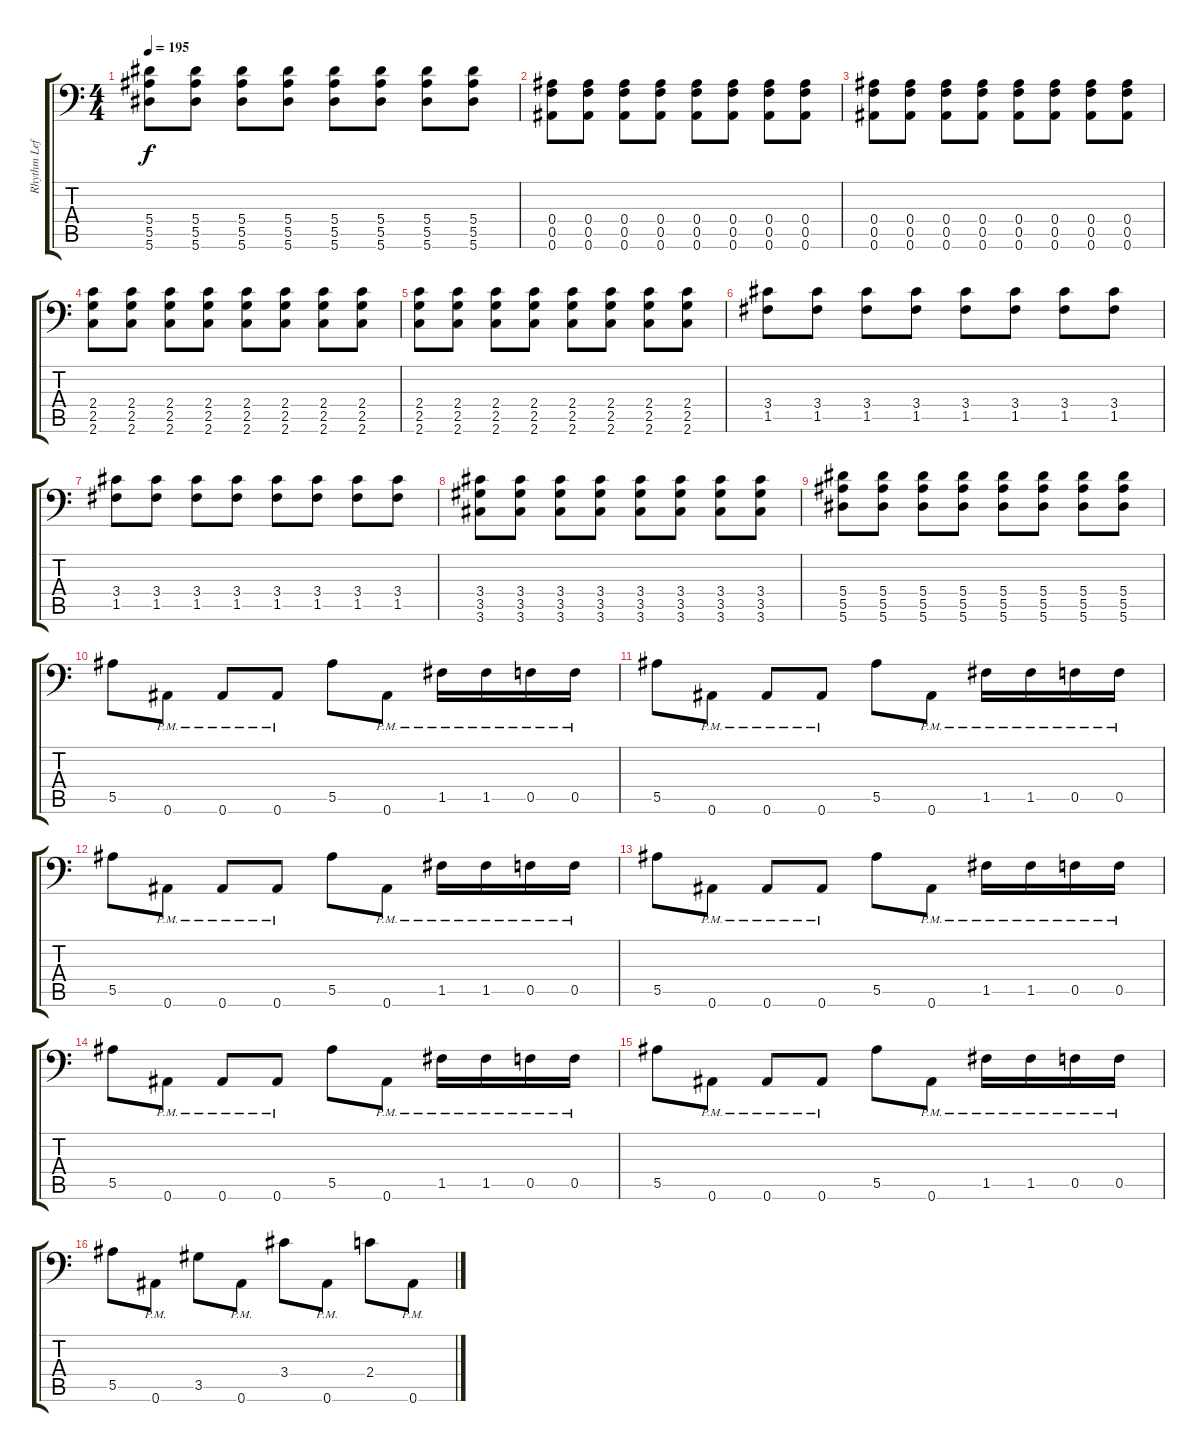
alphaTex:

\track ("Rhythm Left" "Rhythm Lef") {instrument distortionguitar}
\staff {score tabs}
\tuning (C4 G3 Eb3 Bb2 F2 Bb1) {hide}
\ts (4 4)
\tempo 195
\clef f4
\ks c
(5.4 5.5 5.6).8{dy f} (5.4 5.5 5.6).8 (5.4 5.5 5.6).8 (5.4 5.5 5.6).8 (5.4 5.5 5.6).8 (5.4 5.5 5.6).8 (5.4 5.5 5.6).8 (5.4 5.5 5.6).8 |
(0.4 0.5 0.6).8 (0.4 0.5 0.6).8 (0.4 0.5 0.6).8 (0.4 0.5 0.6).8 (0.4 0.5 0.6).8 (0.4 0.5 0.6).8 (0.4 0.5 0.6).8 (0.4 0.5 0.6).8 |
(0.4 0.5 0.6).8 (0.4 0.5 0.6).8 (0.4 0.5 0.6).8 (0.4 0.5 0.6).8 (0.4 0.5 0.6).8 (0.4 0.5 0.6).8 (0.4 0.5 0.6).8 (0.4 0.5 0.6).8 |
(2.4 2.5 2.6).8 (2.4 2.5 2.6).8 (2.4 2.5 2.6).8 (2.4 2.5 2.6).8 (2.4 2.5 2.6).8 (2.4 2.5 2.6).8 (2.4 2.5 2.6).8 (2.4 2.5 2.6).8 |
(2.4 2.5 2.6).8 (2.4 2.5 2.6).8 (2.4 2.5 2.6).8 (2.4 2.5 2.6).8 (2.4 2.5 2.6).8 (2.4 2.5 2.6).8 (2.4 2.5 2.6).8 (2.4 2.5 2.6).8 |
(3.4 1.5).8 (3.4 1.5).8 (3.4 1.5).8 (3.4 1.5).8 (3.4 1.5).8 (3.4 1.5).8 (3.4 1.5).8 (3.4 1.5).8 |
(3.4 1.5).8 (3.4 1.5).8 (3.4 1.5).8 (3.4 1.5).8 (3.4 1.5).8 (3.4 1.5).8 (3.4 1.5).8 (3.4 1.5).8 |
(3.4 3.5 3.6).8 (3.4 3.5 3.6).8 (3.4 3.5 3.6).8 (3.4 3.5 3.6).8 (3.4 3.5 3.6).8 (3.4 3.5 3.6).8 (3.4 3.5 3.6).8 (3.4 3.5 3.6).8 |
(5.4 5.5 5.6).8 (5.4 5.5 5.6).8 (5.4 5.5 5.6).8 (5.4 5.5 5.6).8 (5.4 5.5 5.6).8 (5.4 5.5 5.6).8 (5.4 5.5 5.6).8 (5.4 5.5 5.6).8 |
5.5.8 0.6{pm}.8 0.6{pm}.8 0.6{pm}.8 5.5.8 0.6{pm}.8 1.5{pm}.16 1.5{pm}.16 0.5{pm}.16 0.5{pm}.16 |
5.5.8 0.6{pm}.8 0.6{pm}.8 0.6{pm}.8 5.5.8 0.6{pm}.8 1.5{pm}.16 1.5{pm}.16 0.5{pm}.16 0.5{pm}.16 |
5.5.8 0.6{pm}.8 0.6{pm}.8 0.6{pm}.8 5.5.8 0.6{pm}.8 1.5{pm}.16 1.5{pm}.16 0.5{pm}.16 0.5{pm}.16 |
5.5.8 0.6{pm}.8 0.6{pm}.8 0.6{pm}.8 5.5.8 0.6{pm}.8 1.5{pm}.16 1.5{pm}.16 0.5{pm}.16 0.5{pm}.16 |
5.5.8 0.6{pm}.8 0.6{pm}.8 0.6{pm}.8 5.5.8 0.6{pm}.8 1.5{pm}.16 1.5{pm}.16 0.5{pm}.16 0.5{pm}.16 |
5.5.8 0.6{pm}.8 0.6{pm}.8 0.6{pm}.8 5.5.8 0.6{pm}.8 1.5{pm}.16 1.5{pm}.16 0.5{pm}.16 0.5{pm}.16 |
5.5.8 0.6{pm}.8 3.5.8 0.6{pm}.8 3.4.8 0.6{pm}.8 2.4.8 0.6{pm}.8
